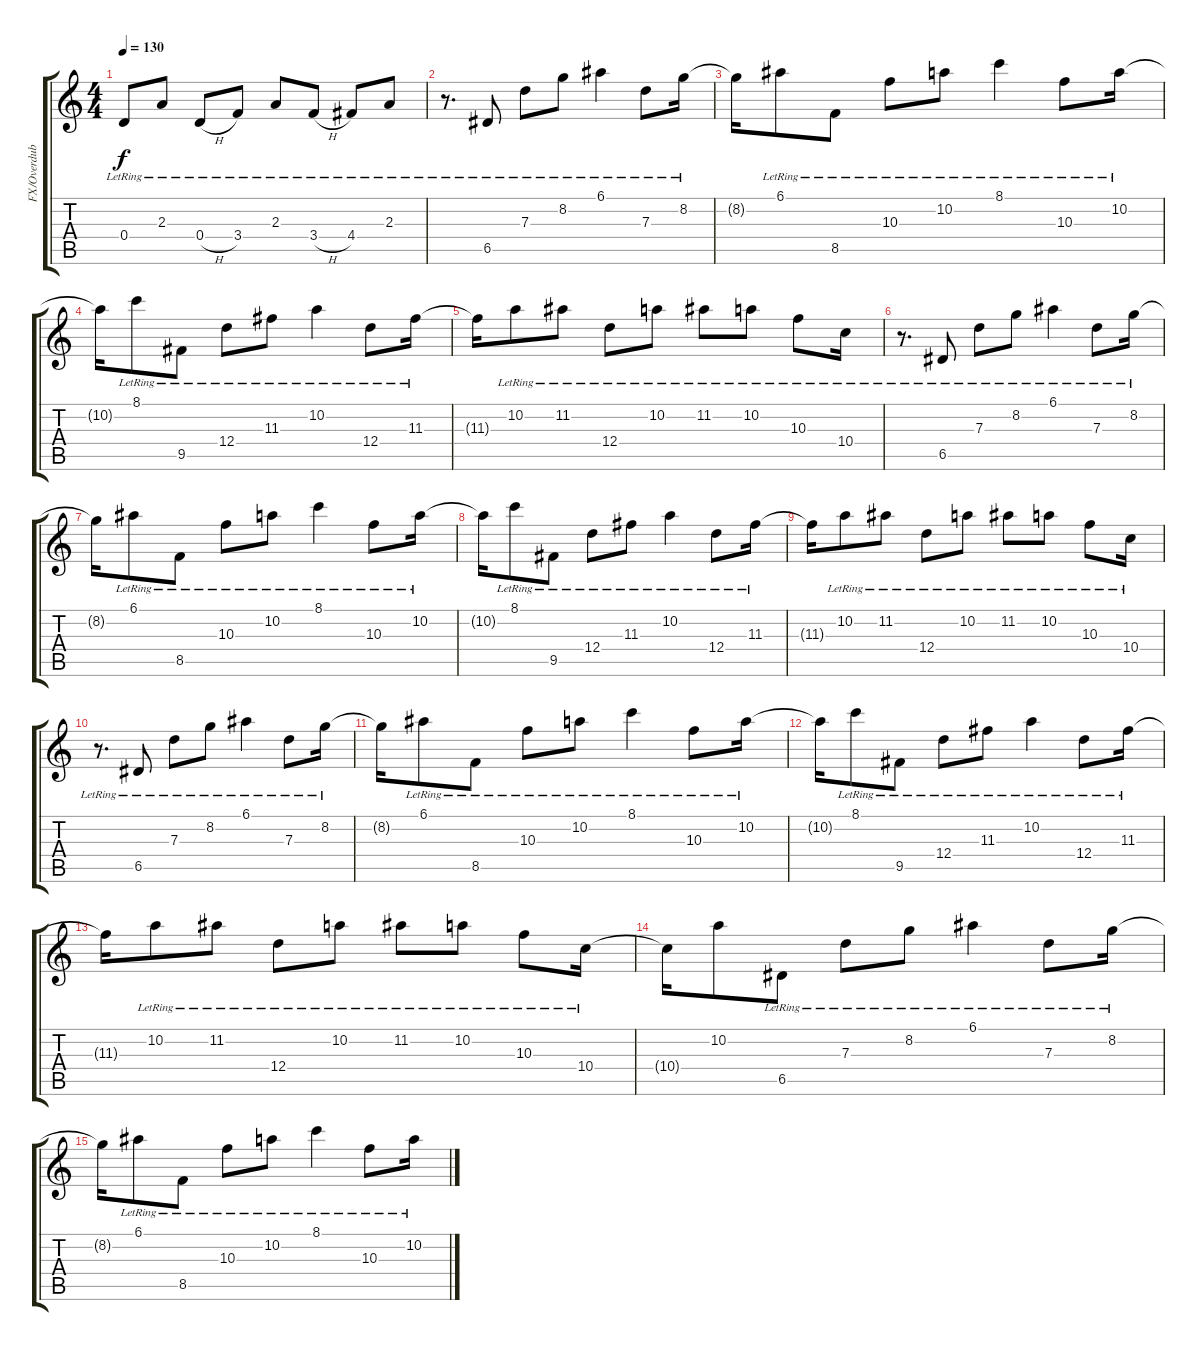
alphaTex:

\track ("FX/Overdubs" "FX/Overdub") {instrument distortionguitar}
\staff {score tabs}
\tuning (E4 B3 G3 D3 A2 E2) {hide}
\ts (4 4)
\tempo 130
\clef g2
\ks c
0.4{lr}.8{dy f} 2.3{lr}.8 0.4{h lr}.8 3.4{lr}.8 2.3{lr}.8 3.4{h lr}.8 4.4{lr}.8 2.3{lr}.8 |
r.8{d} 6.5{lr}.8 7.3{lr}.8 8.2{lr}.8 6.1{lr}.4 7.3{lr}.8 8.2{lr}.16 |
8.2{t}.16 6.1{lr}.8 8.5{lr}.8 10.3{lr}.8 10.2{lr}.8 8.1{lr}.4 10.3{lr}.8 10.2{lr}.16 |
10.2{t}.16 8.1{lr}.8 9.5{lr}.8 12.4{lr}.8 11.3{lr}.8 10.2{lr}.4 12.4{lr}.8 11.3{lr}.16 |
11.3{t}.16 10.2{lr}.8 11.2{lr}.8 12.4{lr}.8 10.2{lr}.8 11.2{lr}.8 10.2{lr}.8 10.3{lr}.8 10.4{lr}.16 |
r.8{d} 6.5{lr}.8 7.3{lr}.8 8.2{lr}.8 6.1{lr}.4 7.3{lr}.8 8.2{lr}.16 |
8.2{t}.16 6.1{lr}.8 8.5{lr}.8 10.3{lr}.8 10.2{lr}.8 8.1{lr}.4 10.3{lr}.8 10.2{lr}.16 |
10.2{t}.16 8.1{lr}.8 9.5{lr}.8 12.4{lr}.8 11.3{lr}.8 10.2{lr}.4 12.4{lr}.8 11.3{lr}.16 |
11.3{t}.16 10.2{lr}.8 11.2{lr}.8 12.4{lr}.8 10.2{lr}.8 11.2{lr}.8 10.2{lr}.8 10.3{lr}.8 10.4{lr}.16 |
r.8{d} 6.5{lr}.8 7.3{lr}.8 8.2{lr}.8 6.1{lr}.4 7.3{lr}.8 8.2{lr}.16 |
8.2{t}.16 6.1{lr}.8 8.5{lr}.8 10.3{lr}.8 10.2{lr}.8 8.1{lr}.4 10.3{lr}.8 10.2{lr}.16 |
10.2{t}.16 8.1{lr}.8 9.5{lr}.8 12.4{lr}.8 11.3{lr}.8 10.2{lr}.4 12.4{lr}.8 11.3{lr}.16 |
11.3{t}.16 10.2{lr}.8 11.2{lr}.8 12.4{lr}.8 10.2{lr}.8 11.2{lr}.8 10.2{lr}.8 10.3{lr}.8 10.4{lr}.16 |
10.4{t}.16 10.2.8 6.5{lr}.8 7.3{lr}.8 8.2{lr}.8 6.1{lr}.4 7.3{lr}.8 8.2{lr}.16 |
8.2{t}.16 6.1{lr}.8 8.5{lr}.8 10.3{lr}.8 10.2{lr}.8 8.1{lr}.4 10.3{lr}.8 10.2{lr}.16
